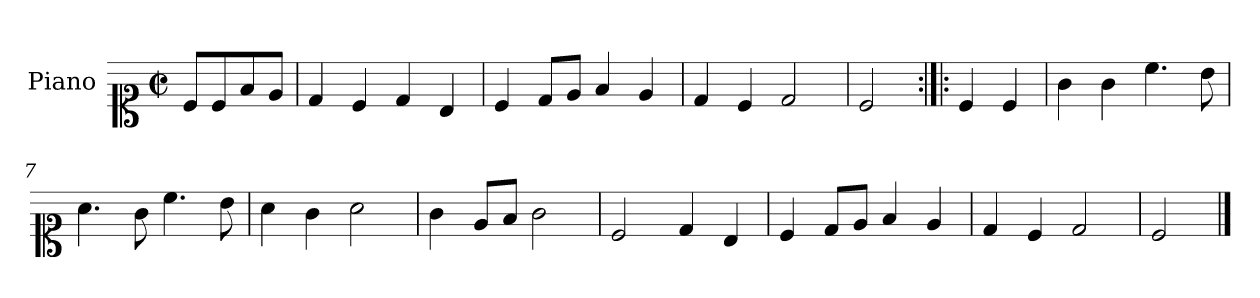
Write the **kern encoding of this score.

**kern
*part1
*staff1
*I"Piano
*I'Pno.
*clefC1
*k[]
*M2/2
*met(c|)
=
8c/L
8c/
8f/
8e/J
=1
4d/
4c/
4d/
4B/
=2
4c/
8d/L
8e/J
4f/
4e/
=3
4d/
4c/
2d/
=4
2c/
=5:|!|:
4c/
4c/
=6
4g\
4g\
4.cc\
8b\
=7
4.a\
8g\
4.cc\
8b\
=8
4a\
4g\
2a\
=9
4g\
8e/L
8f/J
2g\
=10
2c/
4d/
4B/
=11
4c/
8d/L
8e/J
4f/
4e/
=12
4d/
4c/
2d/
=13
2c/
==
*-
